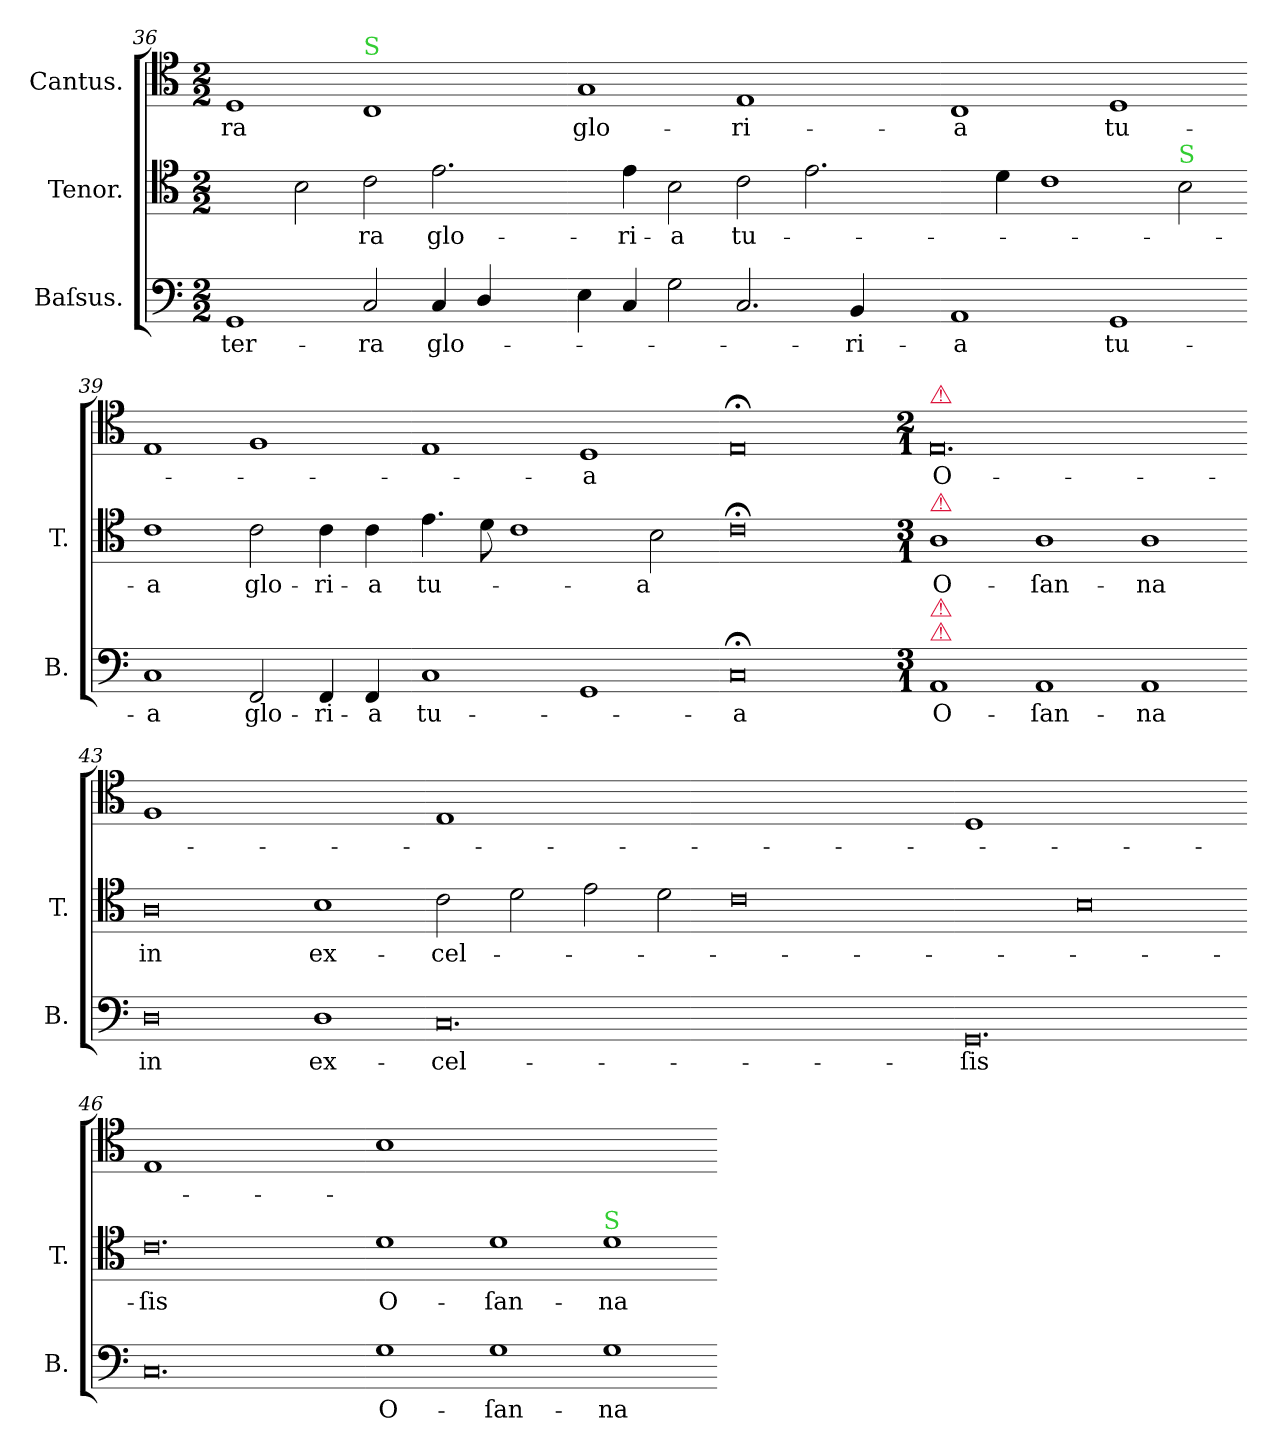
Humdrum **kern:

**kern	**text	**kern	**text	**kern	**text
*part3	*part3	*part2	*part2	*part1	*part1
*staff3	*staff3	*staff2	*staff2	*staff1	*staff1
*I"Baſsus.	*	*I"Tenor.	*	*I"Cantus.	*
*I'B.	*	*I'T.	*	*	*
*clefF4	*	*clefC4	*	*clefC4	*
*k[]	*	*k[]	*	*k[]	*
*M2/2	*	*M2/2	*	*M2/2	*
=36	=36	=36	=36	=36	=36
1GG/	ter-	2ryy	.	1D/	-ra
.	.	2B\	.	.	.
!	!	!	!	!LO:TX:a:color=limegreen:t=S	!
2C/	-ra	2c\	-ra	1C/	.
4C/	glo-	2.e\	glo-	.	.
4D/	.	.	.	.	.
4ryy	.	.	.	4ryy	.
=37-	=37-	=37-	=37-	=37-	=37-
4E\	.	4ryy	.	1G/	glo-
4C/	.	4e\	-ri-	.	.
2G\	.	2B\	-a	.	.
2.C/	.	2c\	tu-	1E/	-ri-
.	.	2.e\	.	.	.
4BB/	-ri-	.	.	.	.
4ryy	.	.	.	4ryy	.
=38-	=38-	=38-	=38-	=38-	=38-
1AA/	-a	4ryy	.	1C/	-a
.	.	4d\	.	.	.
.	.	1c\	.	.	.
1GG/	tu-	.	.	1D/	tu-
!	!	!LO:TX:a:color=limegreen:t=S	!	!	!
.	.	2B\	.	.	.
=39-	=39-	=39-	=39-	=39-	=39-
1C/	-a	1c\	-a	1E/	.
!	!LO:LY:i	!	!	!	!
2FF/	glo-	2c\	glo-	1F/	.
!	!LO:LY:i	!	!	!	!
4FF/	-ri-	4c\	-ri-	.	.
!	!LO:LY:i	!	!	!	!
4FF/	-a	4c\	-a	.	.
=40-	=40-	=40-	=40-	=40-	=40-
!	!LO:LY:i	!	!	!	!
1C/	tu-	4.e\	tu-	1E/	.
.	.	8d\	.	.	.
.	.	1c\	.	.	.
1GG/	.	.	.	1D/	-a
.	.	2B\	-a	.	.
=41-	=41-	=41-	=41-	=41-	=41-
!	!LO:LY:i	!	!	!	!
0C;</	-a	0c;<\	.	0E;<;/	.
=42-	=42-	=42-	=42-	=42-	=42-
*M3/1	*	*M3/1	*	*M2/1	*
!	!	!	!	!LO:TX:a:color=crimson:t=⚠	!
!	!	!LO:TX:a:color=crimson:t=⚠	!	!	!
!LO:TX:a:color=crimson:t=⚠	!	!	!	!	!
!LO:TX:a:color=crimson:t=⚠	!	!	!	!	!
1AA/	O-	1A\	O-	0.E/	O-
1AA/	-ſan-	1A\	-ſan-	.	.
1AA/	-na	1A\	-na	.	.
=43-	=43-	=43-	=43-	=43-	=43-
!	!	!	!	!LO:N:vis=1	!
0D\	in	0A\	in	0.F/	.
1D\	ex-	1B\	ex-	.	.
=44-	=44-	=44-	=44-	=44-	=44-
!	!	!	!	!LO:N:vis=1	!
0.C/	-cel-	2c\	-cel-	0.E/	.
.	.	2d\	.	.	.
.	.	2e\	.	.	.
.	.	2d\	.	.	.
.	.	0c\	.	.	.
1ryy	.	.	.	1ryy	.
=45-	=45-	=45-	=45-	=45-	=45-
!	!	!	!	!LO:N:vis=1	!
0.GG/	-ſis	1ryy	.	0.D/	.
.	.	0B\	.	.	.
=46-	=46-	=46-	=46-	=46-	=46-
!	!	!	!	!LO:N:vis=1	!
0.C/	.	0.c\	-ſis	0.E/	.
=47-	=47-	=47-	=47-	=47-	=47-
!	!	!	!	!LO:N:vis=1	!
1G\	O-	1d\	O-	0.B\	.
1G\	-ſan-	1d\	-ſan-	.	.
!	!	!LO:TX:a:color=limegreen:t=S	!	!	!
1G\	-na	1d\	-na	.	.
=-	=-	=-	=-	=-	=-
*-	*-	*-	*-	*-	*-
